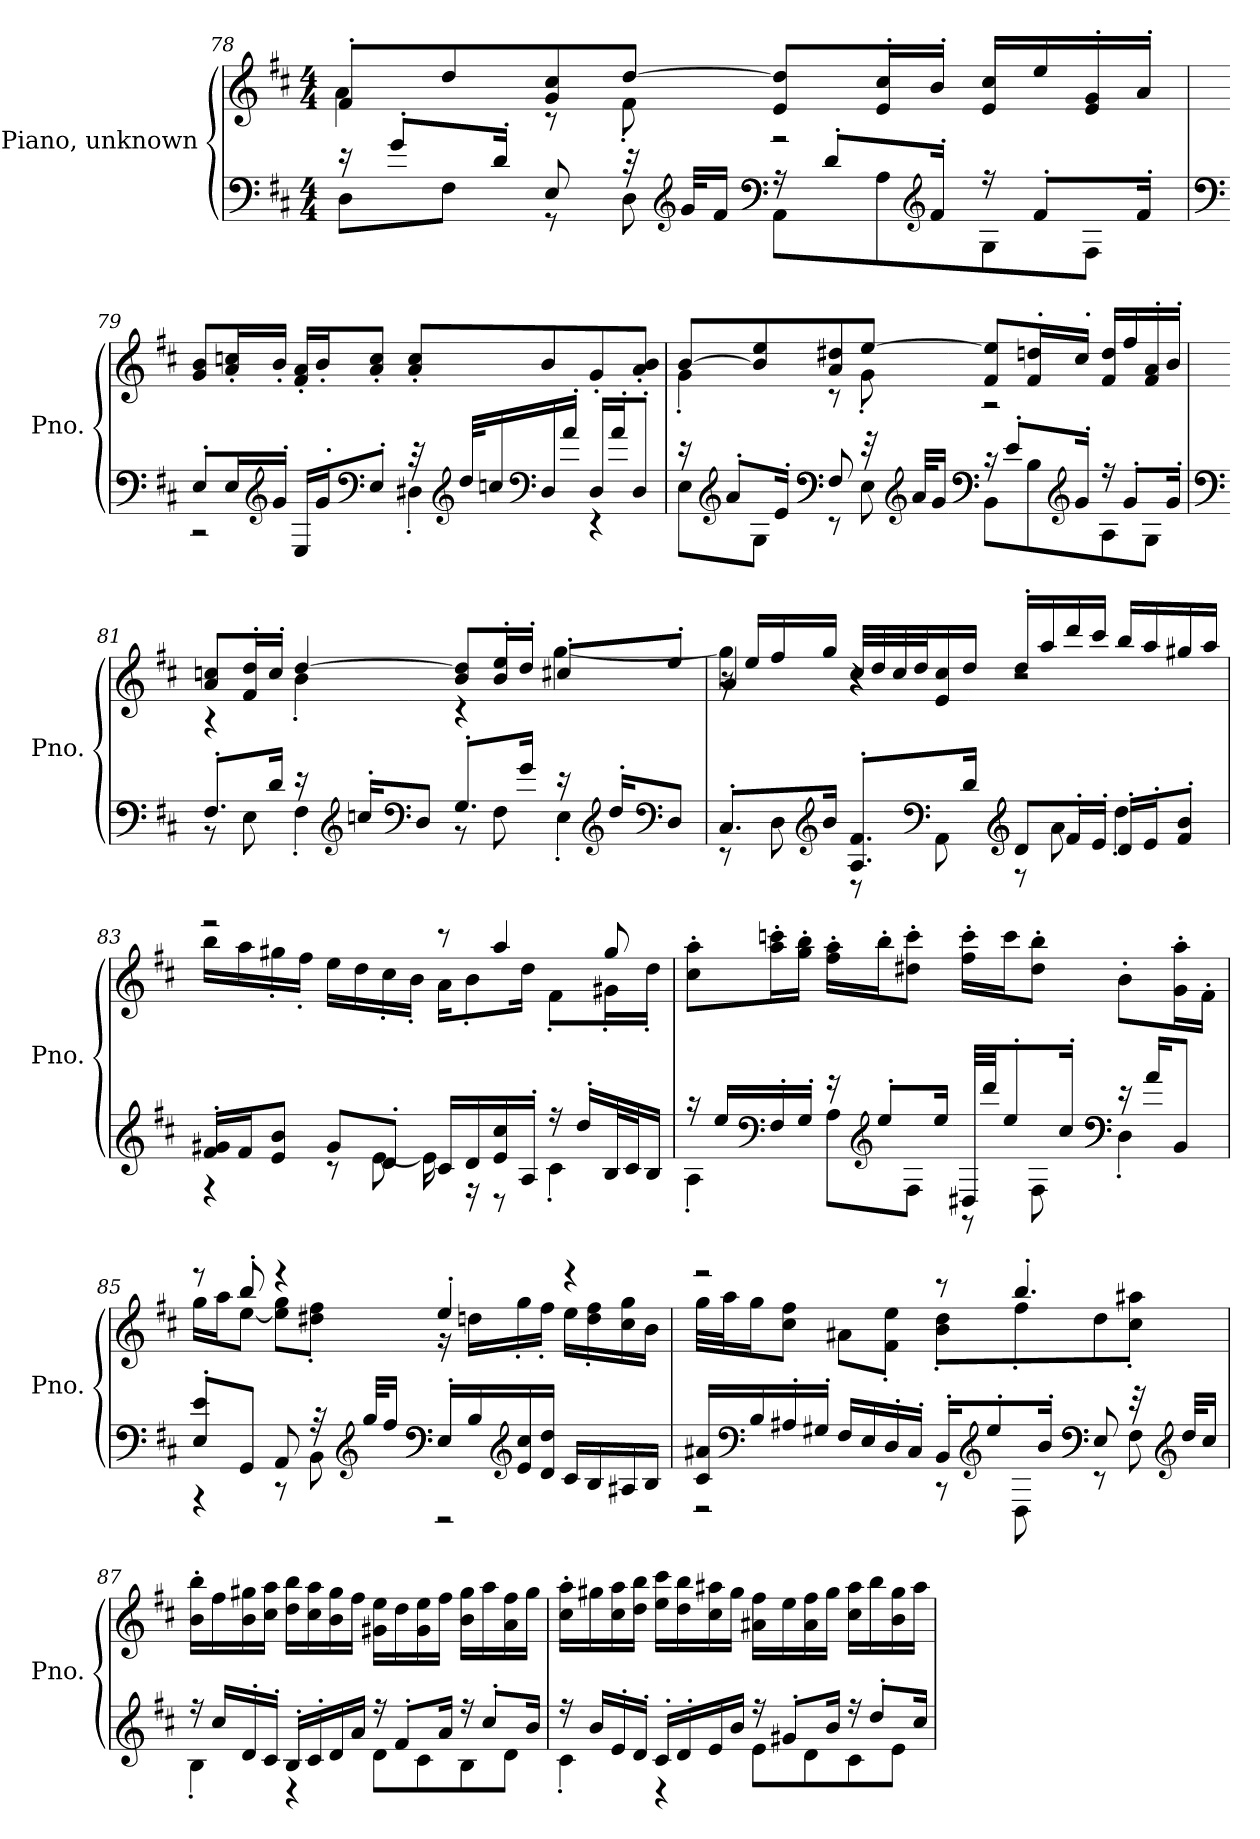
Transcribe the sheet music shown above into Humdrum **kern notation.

**kern	**kern
*part1	*part1
*staff2	*staff1
*I"Piano, unknown	*
*I'Pno.	*
!!LO:PB:g=z
*clefF4	*clefG2
*k[f#c#]	*k[f#c#]
*M4/4	*M4/4
=78	=78
*^	*^
16r	8D\L	8f#'/L	4a\
8g'/L	.	.	.
.	8F#\J	8dd/	.
16d'/Jk	.	.	.
8E/	8r	8g/ 8cc#/	8r
32r	8D\	[8dd/J	8f#'\
*clefG2	*	*	*
32g/KLL	.	.	.
16f#/JJ	.	.	.
*clefF4	*	*	*
16r	8AA\L	8e/ 8dd/]L	2r
8d'/L	.	.	.
.	8A\	16e/' 16cc#/'L	.
*clefG2	*	*	*
16f#'/Jk	.	16b'/JJ	.
16r	8G\	16e/ 16cc#/LL	.
8f#'/L	.	16ee/	.
.	8F#\J	16e/' 16g/'	.
16f#'/Jk	.	16a'/JJ	.
*	*	*v	*v
!!LO:LB:g=z
=79	=79	=79
*clefF4	*	*
8E'/L	2r	8g/ 8b/L
16E/L	.	16a/' 16ccn/'L
*clefG2	*	*
16g'/JJ	.	16b'/JJ
16E/LL	.	16f#/' 16a/'LL
16g'/J	.	16b'/J
*clefF4	*	*
8E'/J	.	8a/' 8cc/'J
32r	4D#X'\	8a/' 8cc/'L
*clefG2	*	*
32dd/KLL	.	.
16ccn/	.	.
*clefF4	*	*
16D#/	.	8b/
16a'/JJ	.	.
16D#/LL	4r	8g'/
16a'/J	.	.
8D#'/J	.	8a/' 8b/'J
!!LO:LB:g=z
=80	=80	=80
*	*	*^
16r	8E\L	[8b/L	4g'\
*clefG2	*	*	*
8a'/L	.	.	.
.	8G\J	8b/] 8ee/	.
16e'/Jk	.	.	.
*clefF4	*	*	*
8F#/	8r	8a/ 8dd#X/	8r
32r	8E\	[8ee/J	8g'\
*clefG2	*	*	*
32a/KLL	.	.	.
16g/JJ	.	.	.
*clefF4	*	*	*
16r	8BB\L	8f#/ 8ee/]L	2r
8e'/L	.	.	.
.	8B\	16f#/' 16ddn/'L	.
*clefG2	*	*	*
16g'/Jk	.	16cc#'/JJ	.
16r	8A\	16f#/ 16dd/LL	.
8g'/L	.	16ff#/	.
.	8G\J	16f#/' 16a/'	.
16g'/Jk	.	16b'/JJ	.
!!LO:LB:g=z	!!
=81	=81	=81	=81
*clefF4	*	*	*
8.F#'/L	8r	8a/ 8ccn/L	4r
.	8E\	16f#/' 16dd/'L	.
16d/Jk	.	16cc'/JJ	.
16r	4F#'\	[4dd/	4b'\
*clefG2	*	*	*
16ccn'/KL	.	.	.
*clefF4	*	*	*
8D/J	.	.	.
8.G'/L	8r	8b/ 8dd/]L	4r
.	8F#\	16b/' 16ee/'L	.
16g/Jk	.	16dd'/JJ	.
16r	4E'\	8cc#X'/L	[4gg\
*clefG2	*	*	*
16dd'/KL	.	.	.
*clefF4	*	*	*
8D/J	.	8ee'/J	.
!!LO:LB:g=z
=82	=82	=82	=82
*	*	*	*^
8.C#'/L	8r	16r	4gg\]	4a/
.	.	16ee/LL	.	.
.	8D\	16ff#/	.	.
*clefG2	*	*	*	*
16b/Jk	.	16gg/JJ	.	.
8.A/' 8.f#/'L	8r	32cc#/LLL	4r	4r
.	.	32dd/	.	.
.	.	32cc#/	.	.
.	.	32dd/J	.	.
*clefF4	*	*	*	*
.	8AA\	16e/ 16cc#/	.	.
16d/Jk	.	16dd/JJ	.	.
*clefG2	*	*	*	*
8d/L	8r	16dd'/LL	2r	2r
.	.	16aa/	.	.
16f#'/L	8a\	16ddd/	.	.
16e'/JJ	.	16ccc#/JJ	.	.
16d'/LL	4dd'\	16bb/LL	.	.
16e'/J	.	16aa/	.	.
8f#/' 8b/'J	.	16gg#X/	.	.
.	.	16aa/JJ	.	.
*	*	*	*v	*v
!!LO:LB:g=z
=83	=83	=83	=83
16f#/' 16g#X/'LL	4r	2r	16bb\LL
16f#/J	.	.	16aa\
8e/ 8b/J	.	.	16gg#X'\
.	.	.	16ff#'\JJ
8g#/L	8r	.	16ee\LL
.	.	.	16dd\
8d'/J	[8e\	.	16cc#'\
.	.	.	16b'\JJ
16c#/LL	16e\]	8r	16a\KL
16d/	16r	.	8b'\
16e/ 16cc#/	8r	4aa/	.
16A'/JJ	.	.	16dd\Jk
16r	4c#'\	.	8f#'\L
16dd'/LL	.	.	.
32B/L	.	8gg#/	16g#X'\L
32c#/J	.	.	.
16B/JJ	.	.	16dd'\JJ
*	*	*v	*v
!!LO:PB:g=z
=84	=84	=84
16r	4A'\	8cc#\' 8aa\'L
16ee/LL	.	.
*clefF4	*	*
16F#'/	.	16aa\' 16cccn\'L
16G'/JJ	.	16gg\' 16bb\'JJ
16r	8A\L	16ff#\' 16aa\'LL
*clefG2	*	*
8ee'/L	.	16bb'\J
.	8F#\J	8dd#X\' 8ccc\'J
16ee/Jk	.	.
32D#X/LLL	8r	16ff#\' 16ccc\'LL
32ddd/JJ	.	.
8ee'/	.	16ccc\J
.	8F#\	8dd#\' 8bb\'J
16cc#'/Jk	.	.
*clefF4	*	*
16r	4D#'\	8b'\L
16a/KL	.	.
8BB/J	.	16g\' 16aa\'L
.	.	16f#'\JJ
!!LO:LB:g=z
=85	=85	=85
*	*	*^
8E/' 8e/'L	4r	8r	16gg\LL
.	.	.	16aa\J
8GG/J	.	8bb'/	[8ee\J
8AA/	8r	4r	8ee\] 8gg\L
32r	8BB\	.	8dd#X\' 8ff#\'J
*clefG2	*	*	*
32gg/KLL	.	.	.
16ff#/JJ	.	.	.
*clefF4	*	*	*
16E'/LL	2r	4ee'/	16r
16B/	.	.	16ddn\LL
*clefG2	*	*	*
16e/ 16cc#/	.	.	16gg'\
16d/ 16dd/JJ	.	.	16ff#'\JJ
16c#/LL	.	4r	16ee\LL
16B/	.	.	16dd\' 16ff#\'
16A#X/	.	.	16cc#\ 16gg\
16B/JJ	.	.	16b\JJ
!!LO:LB:g=z	!!
=86	=86	=86	=86
16c#/ 16a#X/LL	2r	2r	32gg\LLL
.	.	.	32aa\J
*clefF4	*	*	*
16B/	.	.	16gg\J
16A#X'/	.	.	8cc#\ 8ff#\J
16G#X'/JJ	.	.	.
16F#/LL	.	.	8a#X\L
16E/	.	.	.
16D'/	.	.	8f#\' 8ee\'J
16C#'/JJ	.	.	.
16BB'/KL	8r	8r	8b\' 8dd\'L
*clefG2	*	*	*
8ee'/	.	.	.
.	8D\	4.bb'/	8ff#'\
16b'/Jk	.	.	.
*clefF4	*	*	*
8E/	8r	.	8dd\
32r	8F#\	.	8cc#\' 8aa#X\'J
*clefG2	*	*	*
32dd/KLL	.	.	.
16cc#/JJ	.	.	.
*	*	*v	*v
=87	=87	=87
16r	4B'\	16b\' 16bb\'LL
16cc#/LL	.	16ff#\
16d'/	.	16b\ 16gg#X\
16c#'/JJ	.	16cc#\ 16aa\JJ
16B'/LL	4r	16dd\ 16bb\LL
16c#'/	.	16cc#\ 16aa\
16d/	.	16b\ 16gg#\
16a/JJ	.	16ff#\JJ
16r	8d\L	16g#X\ 16ee\LL
8f#'/L	.	16dd\
.	8c#\	16g#\ 16ee\
16a/Jk	.	16ff#\JJ
16r	8B\	16b\ 16gg#\LL
8cc#'/L	.	16aa\
.	8d\J	16a\ 16ff#\
16b/Jk	.	16gg#\JJ
!!LO:LB:g=z
=88	=88	=88
16r	4c#'\	16cc#\' 16aa\'LL
16b/LL	.	16gg#X\
16e'/	.	16cc#\ 16aa\
16d'/JJ	.	16dd\ 16bb\JJ
16c#'/LL	4r	16ee\ 16ccc#\LL
16d'/	.	16dd\ 16bb\
16e/	.	16cc#\ 16aa#X\
16b/JJ	.	16gg#\JJ
16r	8e\L	16a#X\ 16ff#\LL
8g#X'/L	.	16ee\
.	8d\	16a#\ 16ff#\
16b/Jk	.	16gg#\JJ
16r	8c#\	16cc#\ 16aa#\LL
8dd'/L	.	16bb\
.	8e\J	16b\ 16gg#\
16cc#/Jk	.	16aa#\JJ
*v	*v	*
=	=
*-	*-
